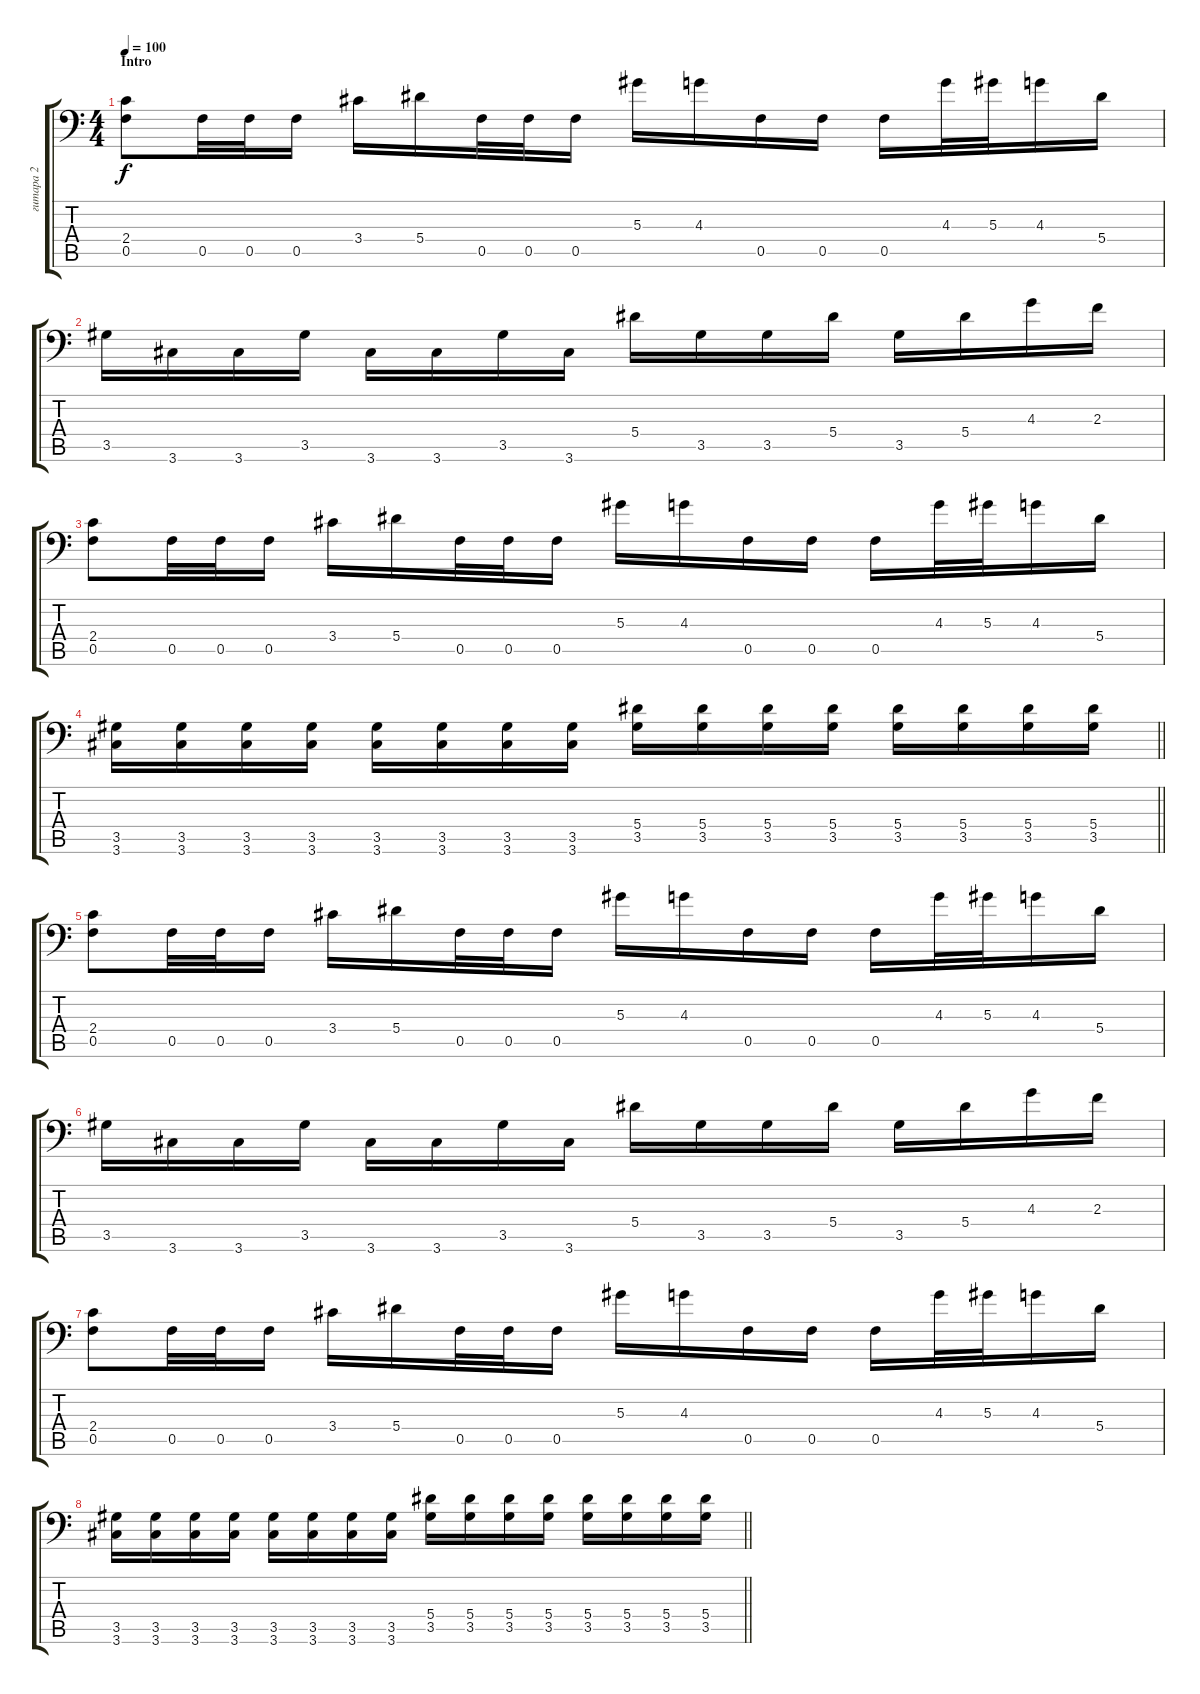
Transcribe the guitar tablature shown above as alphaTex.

\track ("гитара 2" "гитара 2") {instrument distortionguitar}
\staff {score tabs}
\tuning (C4 G3 Eb3 Bb2 F2 Bb1) {hide}
\ts (4 4)
\section ("" "Intro")
\tempo 100
\clef f4
\ks c
(2.4 0.5).8{dy f instrument distortionguitar} 0.5.32 0.5.32 0.5.16 3.4.16 5.4.16 0.5.32 0.5.32 0.5.16 5.3.16 4.3.16 0.5.16 0.5.16 0.5.16 4.3.32 5.3.32 4.3.16 5.4.16 |
3.5.16 3.6.16 3.6.16 3.5.16 3.6.16 3.6.16 3.5.16 3.6.16 5.4.16 3.5.16 3.5.16 5.4.16 3.5.16 5.4.16 4.3.16 2.3.16 |
(2.4 0.5).8 0.5.32 0.5.32 0.5.16 3.4.16 5.4.16 0.5.32 0.5.32 0.5.16 5.3.16 4.3.16 0.5.16 0.5.16 0.5.16 4.3.32 5.3.32 4.3.16 5.4.16 |
\barLineRight lightlight
(3.5 3.6).16 (3.5 3.6).16 (3.5 3.6).16 (3.5 3.6).16 (3.5 3.6).16 (3.5 3.6).16 (3.5 3.6).16 (3.5 3.6).16 (5.4 3.5).16 (5.4 3.5).16 (5.4 3.5).16 (5.4 3.5).16 (5.4 3.5).16 (5.4 3.5).16 (5.4 3.5).16 (5.4 3.5).16 |
(2.4 0.5).8 0.5.32 0.5.32 0.5.16 3.4.16 5.4.16 0.5.32 0.5.32 0.5.16 5.3.16 4.3.16 0.5.16 0.5.16 0.5.16 4.3.32 5.3.32 4.3.16 5.4.16 |
3.5.16 3.6.16 3.6.16 3.5.16 3.6.16 3.6.16 3.5.16 3.6.16 5.4.16 3.5.16 3.5.16 5.4.16 3.5.16 5.4.16 4.3.16 2.3.16 |
(2.4 0.5).8 0.5.32 0.5.32 0.5.16 3.4.16 5.4.16 0.5.32 0.5.32 0.5.16 5.3.16 4.3.16 0.5.16 0.5.16 0.5.16 4.3.32 5.3.32 4.3.16 5.4.16 |
\barLineRight lightlight
(3.5 3.6).16 (3.5 3.6).16 (3.5 3.6).16 (3.5 3.6).16 (3.5 3.6).16 (3.5 3.6).16 (3.5 3.6).16 (3.5 3.6).16 (5.4 3.5).16 (5.4 3.5).16 (5.4 3.5).16 (5.4 3.5).16 (5.4 3.5).16 (5.4 3.5).16 (5.4 3.5).16 (5.4 3.5).16
